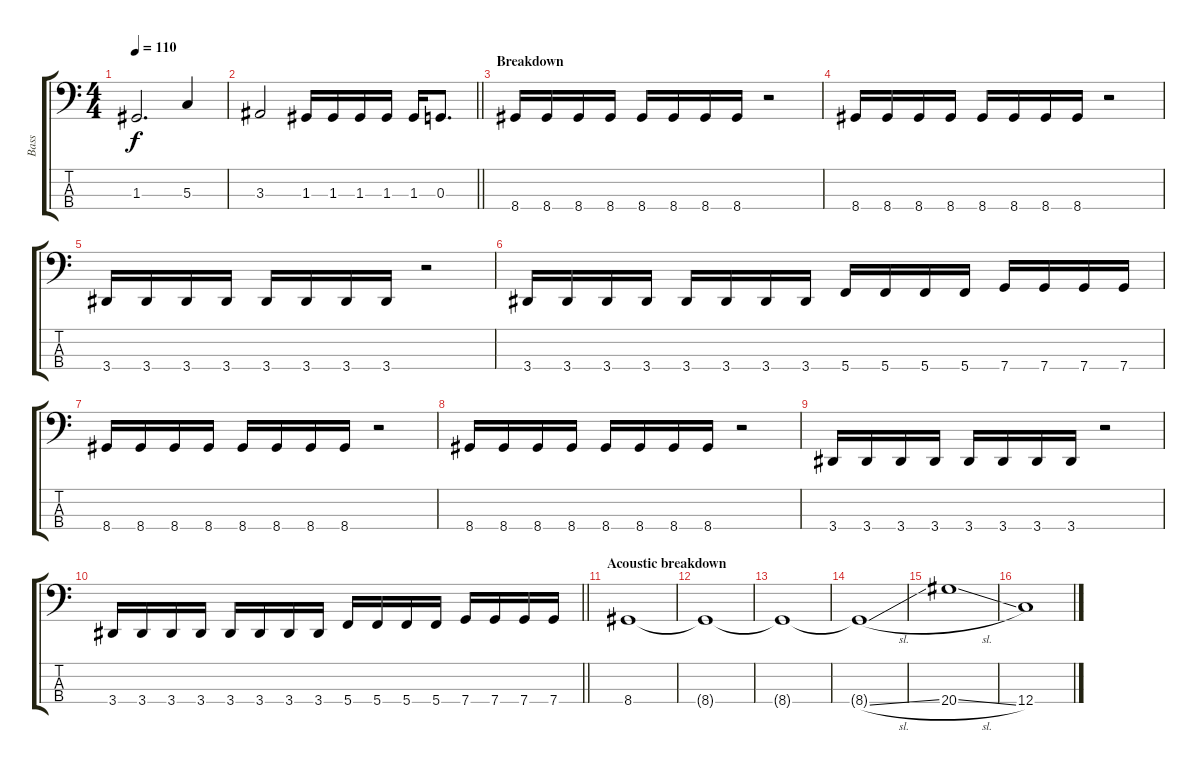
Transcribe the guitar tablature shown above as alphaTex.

\track ("Bass" "Bass") {instrument electricbassfinger}
\staff {score tabs}
\tuning (F2 C2 G1 C1) {hide}
\ts (4 4)
\tempo 110
\clef f4
\ks c
1.3.2{d dy f} 5.3.4 |
\barLineRight lightlight
3.3.2 1.3.16 1.3.16 1.3.16 1.3.16 1.3.16 0.3.8{d} |
\section ("" "Breakdown")
8.4.16 8.4.16 8.4.16 8.4.16 8.4.16 8.4.16 8.4.16 8.4.16 r.2 |
8.4.16 8.4.16 8.4.16 8.4.16 8.4.16 8.4.16 8.4.16 8.4.16 r.2 |
3.4.16 3.4.16 3.4.16 3.4.16 3.4.16 3.4.16 3.4.16 3.4.16 r.2 |
3.4.16 3.4.16 3.4.16 3.4.16 3.4.16 3.4.16 3.4.16 3.4.16 5.4.16 5.4.16 5.4.16 5.4.16 7.4.16 7.4.16 7.4.16 7.4.16 |
8.4.16 8.4.16 8.4.16 8.4.16 8.4.16 8.4.16 8.4.16 8.4.16 r.2 |
8.4.16 8.4.16 8.4.16 8.4.16 8.4.16 8.4.16 8.4.16 8.4.16 r.2 |
3.4.16 3.4.16 3.4.16 3.4.16 3.4.16 3.4.16 3.4.16 3.4.16 r.2 |
\barLineRight lightlight
3.4.16 3.4.16 3.4.16 3.4.16 3.4.16 3.4.16 3.4.16 3.4.16 5.4.16 5.4.16 5.4.16 5.4.16 7.4.16 7.4.16 7.4.16 7.4.16 |
\section ("" "Acoustic breakdown")
8.4.1 |
8.4{t}.1 |
8.4{t}.1 |
8.4{sl t}.1 |
20.4{sl}.1 |
12.4.1{volume 0}
